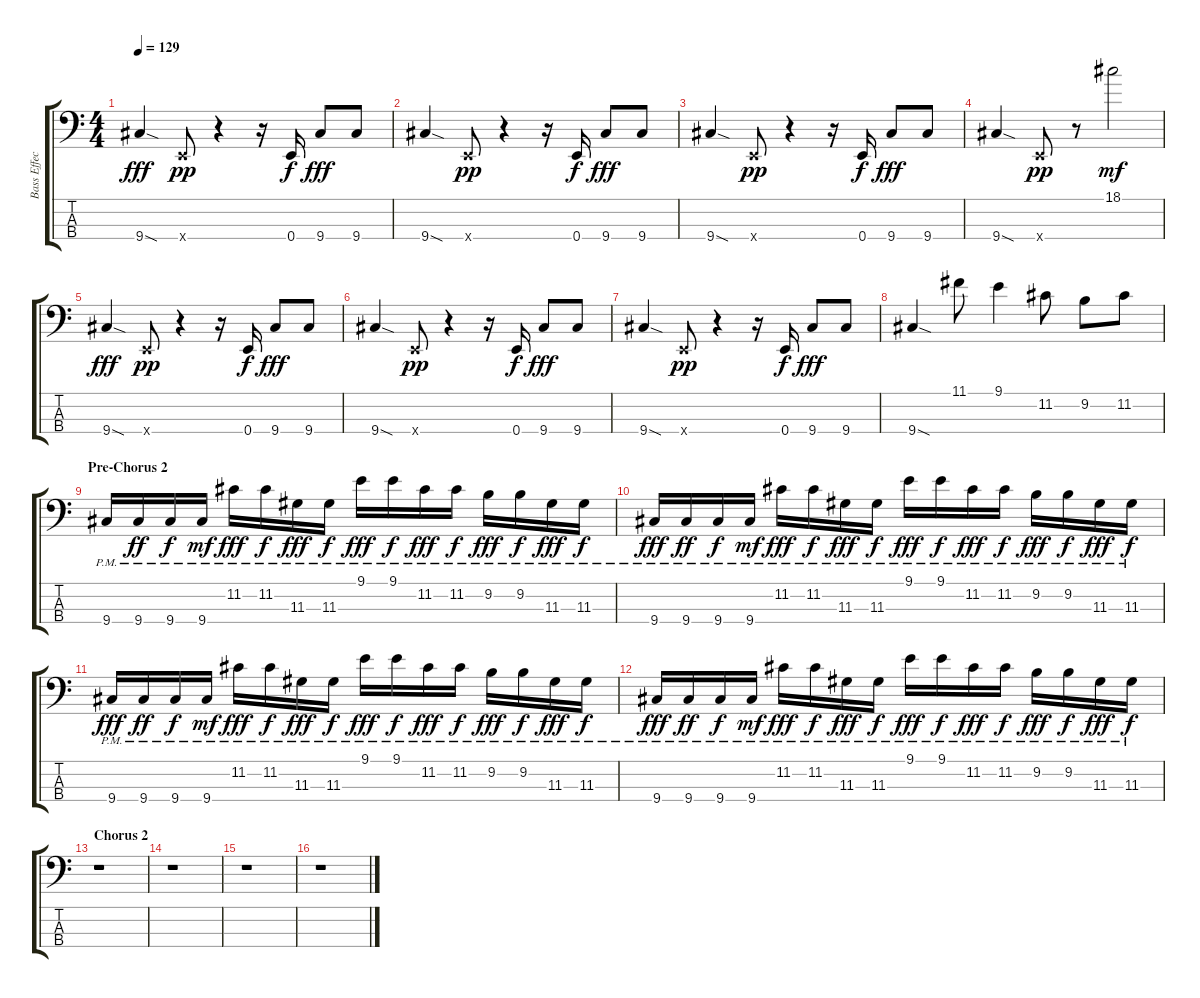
\track ("Bass Effect" "Bass Effec") {instrument overdrivenguitar}
\staff {score tabs}
\tuning (G2 D2 A1 E1) {hide}
\ts (4 4)
\tempo 129
\clef f4
\ks c
9.4{sod}.4{dy fff volume 6 balance 8 instrument overdrivenguitar} 0.4{x}.8{dy pp} r.4 r.16 0.4.16{dy f} 9.4.8{dy fff} 9.4.8 |
9.4{sod}.4{volume 6 balance 8 instrument overdrivenguitar} 0.4{x}.8{dy pp} r.4 r.16 0.4.16{dy f} 9.4.8{dy fff} 9.4.8 |
9.4{sod}.4{volume 6 balance 8 instrument overdrivenguitar} 0.4{x}.8{dy pp} r.4 r.16 0.4.16{dy f} 9.4.8{dy fff} 9.4.8 |
9.4{sod}.4{volume 6 balance 8 instrument overdrivenguitar} 0.4{x}.8{dy pp} r.8 18.1.2{dy mf volume 16 balance 8 instrument lead2sawtooth} |
9.4{sod}.4{dy fff volume 6 balance 8 instrument overdrivenguitar} 0.4{x}.8{dy pp} r.4 r.16 0.4.16{dy f} 9.4.8{dy fff} 9.4.8 |
9.4{sod}.4{volume 6 balance 8 instrument overdrivenguitar} 0.4{x}.8{dy pp} r.4 r.16 0.4.16{dy f} 9.4.8{dy fff} 9.4.8 |
9.4{sod}.4{volume 6 balance 8 instrument overdrivenguitar} 0.4{x}.8{dy pp} r.4 r.16 0.4.16{dy f} 9.4.8{dy fff} 9.4.8 |
9.4{sod}.4{volume 6 balance 8 instrument overdrivenguitar} 11.1.8 9.1.4 11.2.8 9.2.8 11.2.8 |
\section ("" "Pre-Chorus 2")
9.4{pm}.16{volume 14 balance 8 instrument electricguitarmuted} 9.4{pm}.16{dy ff} 9.4{pm}.16{dy f} 9.4{pm}.16{dy mf} 11.2{pm}.16{dy fff} 11.2{pm}.16{dy f} 11.3{pm}.16{dy fff} 11.3{pm}.16{dy f} 9.1{pm}.16{dy fff} 9.1{pm}.16{dy f} 11.2{pm}.16{dy fff} 11.2{pm}.16{dy f} 9.2{pm}.16{dy fff} 9.2{pm}.16{dy f} 11.3{pm}.16{dy fff} 11.3{pm}.16{dy f} |
9.4{pm}.16{dy fff volume 14 balance 8 instrument electricguitarmuted} 9.4{pm}.16{dy ff} 9.4{pm}.16{dy f} 9.4{pm}.16{dy mf} 11.2{pm}.16{dy fff} 11.2{pm}.16{dy f} 11.3{pm}.16{dy fff} 11.3{pm}.16{dy f} 9.1{pm}.16{dy fff} 9.1{pm}.16{dy f} 11.2{pm}.16{dy fff} 11.2{pm}.16{dy f} 9.2{pm}.16{dy fff} 9.2{pm}.16{dy f} 11.3{pm}.16{dy fff} 11.3{pm}.16{dy f} |
9.4{pm}.16{dy fff volume 14 balance 8 instrument electricguitarmuted} 9.4{pm}.16{dy ff} 9.4{pm}.16{dy f} 9.4{pm}.16{dy mf} 11.2{pm}.16{dy fff} 11.2{pm}.16{dy f} 11.3{pm}.16{dy fff} 11.3{pm}.16{dy f} 9.1{pm}.16{dy fff} 9.1{pm}.16{dy f} 11.2{pm}.16{dy fff} 11.2{pm}.16{dy f} 9.2{pm}.16{dy fff} 9.2{pm}.16{dy f} 11.3{pm}.16{dy fff} 11.3{pm}.16{dy f} |
9.4{pm}.16{dy fff volume 14 balance 8 instrument electricguitarmuted} 9.4{pm}.16{dy ff} 9.4{pm}.16{dy f} 9.4{pm}.16{dy mf} 11.2{pm}.16{dy fff} 11.2{pm}.16{dy f} 11.3{pm}.16{dy fff} 11.3{pm}.16{dy f} 9.1{pm}.16{dy fff} 9.1{pm}.16{dy f} 11.2{pm}.16{dy fff} 11.2{pm}.16{dy f} 9.2{pm}.16{dy fff} 9.2{pm}.16{dy f} 11.3{pm}.16{dy fff} 11.3{pm}.16{dy f} |
\section ("" "Chorus 2 ")
r.1 |
r.1 |
r.1 |
r.1
